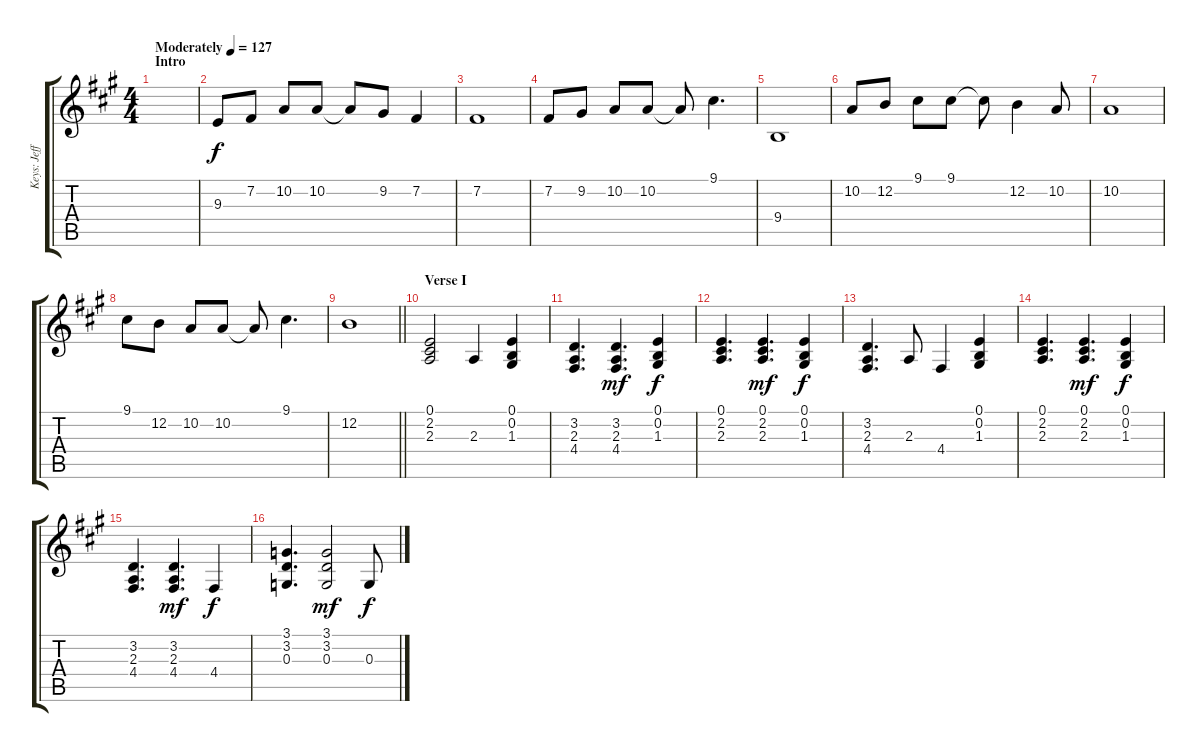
\track ("Keys: Jeff" "Keys: Jeff") {instrument electricgrandpiano}
\staff {score tabs}
\tuning (E4 B3 G3 D3 A2 E2) {hide}
\ts (4 4)
\section ("" "Intro")
\tempo (127 "Moderately")
\clef g2
\ks a
|
9.3.8 7.2.8 10.2.8 10.2.8 10.2{t}.8 9.2.8 7.2.4 |
7.2.1 |
7.2.8 9.2.8 10.2.8 10.2.8 10.2{t}.8 9.1.4{d} |
9.4.1 |
10.2.8 12.2.8 9.1.8 9.1.8 9.1{t}.8 12.2.4 10.2.8 |
10.2.1 |
9.1.8 12.2.8 10.2.8 10.2.8 10.2{t}.8 9.1.4{d} |
\barLineRight lightlight
12.2.1 |
\section ("" "Verse I")
(0.1 2.2 2.3).2 2.3.4 (0.1 0.2 1.3).4 |
(3.2 2.3 4.4).4{d} (3.2 2.3 4.4).4{d dy mf} (0.1 0.2 1.3).4{dy f} |
(0.1 2.2 2.3).4{d} (0.1 2.2 2.3).4{d dy mf} (0.1 0.2 1.3).4{dy f} |
(3.2 2.3 4.4).4{d} 2.3.8 4.4.4 (0.1 0.2 1.3).4 |
(0.1 2.2 2.3).4{d} (0.1 2.2 2.3).4{d dy mf} (0.1 0.2 1.3).4{dy f} |
(3.2 2.3 4.4).4{d} (3.2 2.3 4.4).4{d dy mf} 4.4.4{dy f} |
(3.1 3.2 0.3).4{d} (3.1 3.2 0.3).2{dy mf} 0.3.8{dy f}
